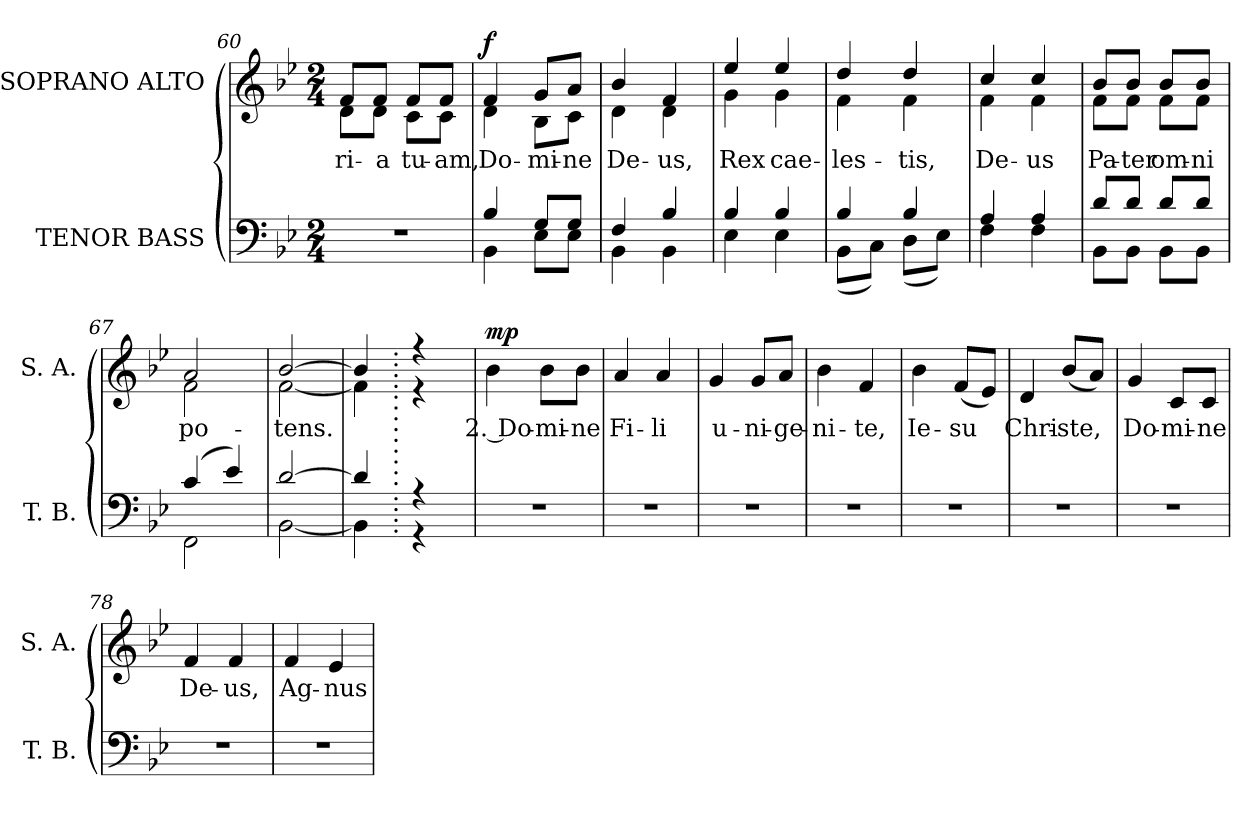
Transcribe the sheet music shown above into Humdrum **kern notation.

**kern	**kern	**text	**dynam
*part2	*part1	*part1	*part1
*staff2	*staff1	*staff1	*staff1
*I"TENOR BASS	*I"SOPRANO ALTO	*	*
*I'T. B.	*I'S. A.	*	*
*clefF4	*clefG2	*	*
*k[b-e-]	*k[b-e-]	*	*
*B-:	*B-:	*	*
*M2/4	*M2/4	*	*
=60	=60	=60	=60
!LO:N:vis=1	!	!	!
!	!	!LO:LY:b:color=#000000	!
*	*^	*	*
2r	8fi/L	8di\L	-ri-	.
!	!	!	!LO:LY:b:color=#000000	!
.	8fi/J	8di\J	-a	.
!	!	!	!LO:LY:b:color=#000000	!
.	8fi/L	8ci\L	tu-	.
!	!	!	!LO:LY:b:color=#000000	!
.	8fi/J	8ci\J	-am,	.
!!LO:LB:g=z	!!
=61	=61	=61	=61	=61
*^	*	*	*	*
!	!	!	!	!LO:LY:b:color=#000000	!
4B-i/	4BB-i\	4fi/	4di\	Do-	f
!	!	!	!	!LO:LY:b:color=#000000	!
8Gi/L	8E-i\L	8gi/L	8B-i\L	-mi-	.
!	!	!	!	!LO:LY:b:color=#000000	!
8Gi/J	8E-i\J	8ai/J	8ci\J	-ne	.
=62	=62	=62	=62	=62	=62
!	!	!	!	!LO:LY:b:color=#000000	!
4Fi/	4BB-i\	4b-i/	4di\	De-	.
!	!	!	!	!LO:LY:b:color=#000000	!
4B-i/	4BB-i\	4fi/	4di\	-us,	.
=63	=63	=63	=63	=63	=63
!	!	!	!	!LO:LY:b:color=#000000	!
4B-i/	4E-i\	4ee-i/	4gi\	Rex	.
!	!	!	!	!LO:LY:b:color=#000000	!
4B-i/	4E-i\	4ee-i/	4gi\	cae-	.
=64	=64	=64	=64	=64	=64
!	!	!	!	!LO:LY:b:color=#000000	!
4B-i/	(8BB-i\L	4ddi/	4fi\	-les-	.
.	8Ci\J)	.	.	.	.
!	!	!	!	!LO:LY:b:color=#000000	!
4B-i/	(8Di\L	4ddi/	4fi\	-tis,	.
.	8E-i\J)	.	.	.	.
=65	=65	=65	=65	=65	=65
!	!	!	!	!LO:LY:b:color=#000000	!
4Ai/	4Fi\	4cci/	4fi\	De-	.
!	!	!	!	!LO:LY:b:color=#000000	!
4Ai/	4Fi\	4cci/	4fi\	-us	.
=66	=66	=66	=66	=66	=66
!	!	!	!	!LO:LY:b:color=#000000	!
8di/L	8BB-i\L	8b-i/L	8fi\L	Pa-	.
!	!	!	!	!LO:LY:b:color=#000000	!
8di/J	8BB-i\J	8b-i/J	8fi\J	-ter	.
!	!	!	!	!LO:LY:b:color=#000000	!
8di/L	8BB-i\L	8b-i/L	8fi\L	om-	.
!	!	!	!	!LO:LY:b:color=#000000	!
8di/J	8BB-i\J	8b-i/J	8fi\J	-ni	.
=67	=67	=67	=67	=67	=67
!	!	!	!	!LO:LY:b:color=#000000	!
(4ci/	2FFi\	2ai/	2fi\	po-	.
4e-i/)	.	.	.	.	.
=68	=68	=68	=68	=68	=68
!	!	!	!	!LO:LY:b:color=#000000	!
[>2di/	[<2BB-i\	[>2b-i/	[<2fi\	-tens.	.
=69	=69	=69	=69	=69	=69
4di/]	4BB-i\]	4b-i/]	4fi\]	.	.
!!LO:PB:g=z	!!
=70.	=70.	=70.	=70.	=70.	=70.
4r	4r	4r	4r	.	.
=71	=71	=71	=71	=71	=71
!LO:N:vis=1	!	!	!	!	!
*v	*v	*	*	*	*
*	*v	*v	*	*
*^	*^	*	*
!	!	!LO:TX:a:t=VERSE 2	!	!	!
!	!	!	!	!LO:LY:b:color=#000000	!
*v	*v	*	*	*	*
*	*v	*v	*	*
2r	4b-i\	2. Do-	mp
!	!	!LO:LY:b:color=#000000	!
.	8b-i\L	-mi-	.
!	!	!LO:LY:b:color=#000000	!
.	8b-i\J	-ne	.
=72	=72	=72	=72
!LO:N:vis=1	!	!	!
!	!	!LO:LY:b:color=#000000	!
2r	4ai/	Fi-	.
!	!	!LO:LY:b:color=#000000	!
.	4ai/	-li	.
=73	=73	=73	=73
!LO:N:vis=1	!	!	!
!	!	!LO:LY:b:color=#000000	!
2r	4gi/	u-	.
!	!	!LO:LY:b:color=#000000	!
.	8gi/L	-ni-	.
!	!	!LO:LY:b:color=#000000	!
.	8ai/J	-ge-	.
=74	=74	=74	=74
!LO:N:vis=1	!	!	!
!	!	!LO:LY:b:color=#000000	!
2r	4b-i\	-ni-	.
!	!	!LO:LY:b:color=#000000	!
.	4fi/	-te,	.
=75	=75	=75	=75
!LO:N:vis=1	!	!	!
!	!	!LO:LY:b:color=#000000	!
2r	4b-i\	Ie-	.
!	!	!LO:LY:b:color=#000000	!
.	(8fi/L	-su	.
.	8e-i/J)	.	.
=76	=76	=76	=76
!LO:N:vis=1	!	!	!
!	!	!LO:LY:b:color=#000000	!
2r	4di/	Chri-	.
!	!	!LO:LY:b:color=#000000	!
.	(8b-i/L	-ste,	.
.	8ai/J)	.	.
=77	=77	=77	=77
!LO:N:vis=1	!	!	!
!	!	!LO:LY:b:color=#000000	!
2r	4gi/	Do-	.
!	!	!LO:LY:b:color=#000000	!
.	8ci/L	-mi-	.
!	!	!LO:LY:b:color=#000000	!
.	8ci/J	-ne	.
=78	=78	=78	=78
!LO:N:vis=1	!	!	!
!	!	!LO:LY:b:color=#000000	!
2r	4fi/	De-	.
!	!	!LO:LY:b:color=#000000	!
.	4fi/	-us,	.
!!LO:LB:g=z
=79	=79	=79	=79
!LO:N:vis=1	!	!	!
!	!	!LO:LY:b:color=#000000	!
2r	4fi/	Ag-	.
!	!	!LO:LY:b:color=#000000	!
.	4e-i/	-nus	.
=	=	=	=
*-	*-	*-	*-
